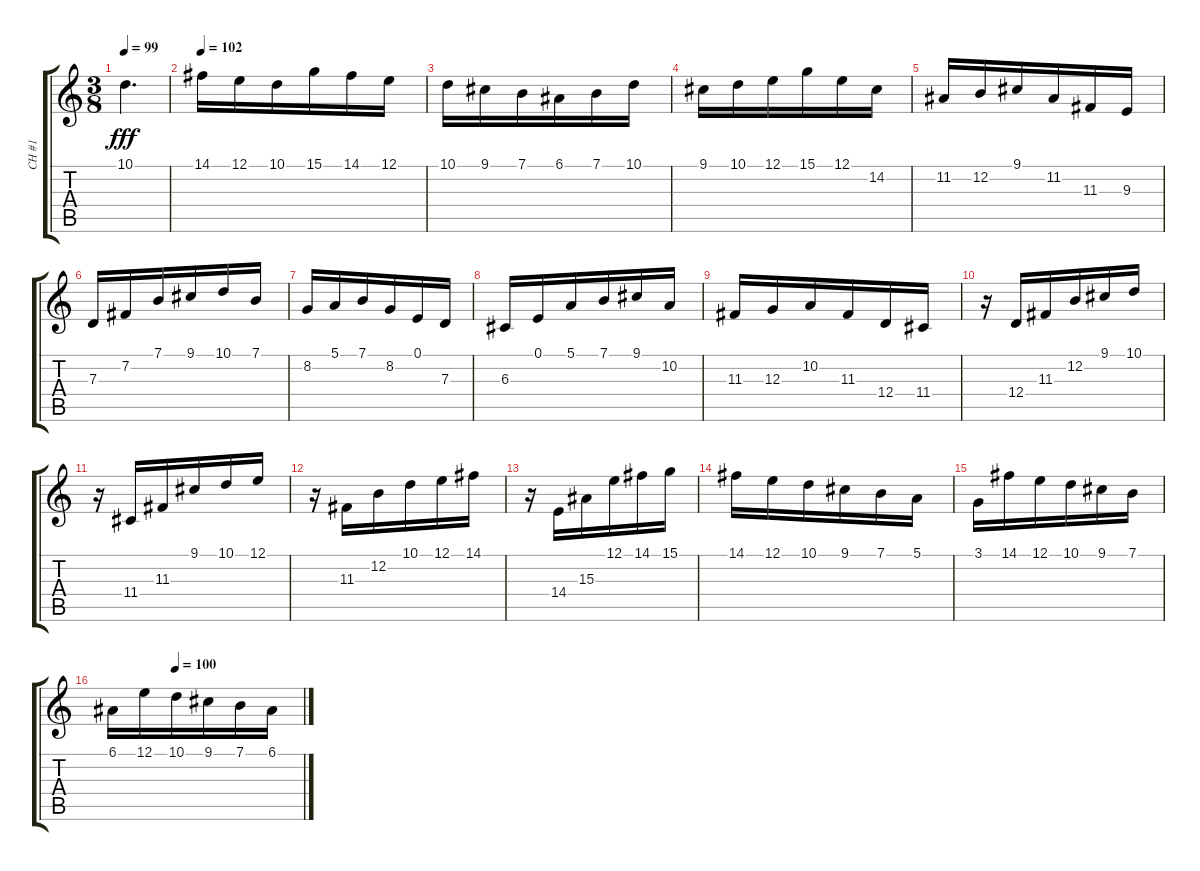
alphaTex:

\track ("CH #1" "CH #1") {instrument harpsichord}
\staff {score tabs}
\tuning (E4 B3 G3 D3 A2 E2) {hide}
\ts (3 8)
\tempo 99
\clef g2
\ks c
10.1.4{d dy fff} |
\tempo 102
14.1.16 12.1.16 10.1.16 15.1.16 14.1.16 12.1.16 |
10.1.16 9.1.16 7.1.16 6.1.16 7.1.16 10.1.16 |
9.1.16 10.1.16 12.1.16 15.1.16 12.1.16 14.2.16 |
11.2.16 12.2.16 9.1.16 11.2.16 11.3.16 9.3.16 |
7.3.16 7.2.16 7.1.16 9.1.16 10.1.16 7.1.16 |
8.2.16 5.1.16 7.1.16 8.2.16 0.1.16 7.3.16 |
6.3.16 0.1.16 5.1.16 7.1.16 9.1.16 10.2.16 |
11.3.16 12.3.16 10.2.16 11.3.16 12.4.16 11.4.16 |
r.16 12.4.16 11.3.16 12.2.16 9.1.16 10.1.16 |
r.16 11.4.16 11.3.16 9.1.16 10.1.16 12.1.16 |
r.16 11.3.16 12.2.16 10.1.16 12.1.16 14.1.16 |
r.16 14.4.16 15.3.16 12.1.16 14.1.16 15.1.16 |
14.1.16 12.1.16 10.1.16 9.1.16 7.1.16 5.1.16 |
3.1.16 14.1.16 12.1.16 10.1.16 9.1.16 7.1.16 |
\tempo (100 0.3333333333333333)
6.1.16 12.1.16 10.1.16 9.1.16 7.1.16 6.1.16
